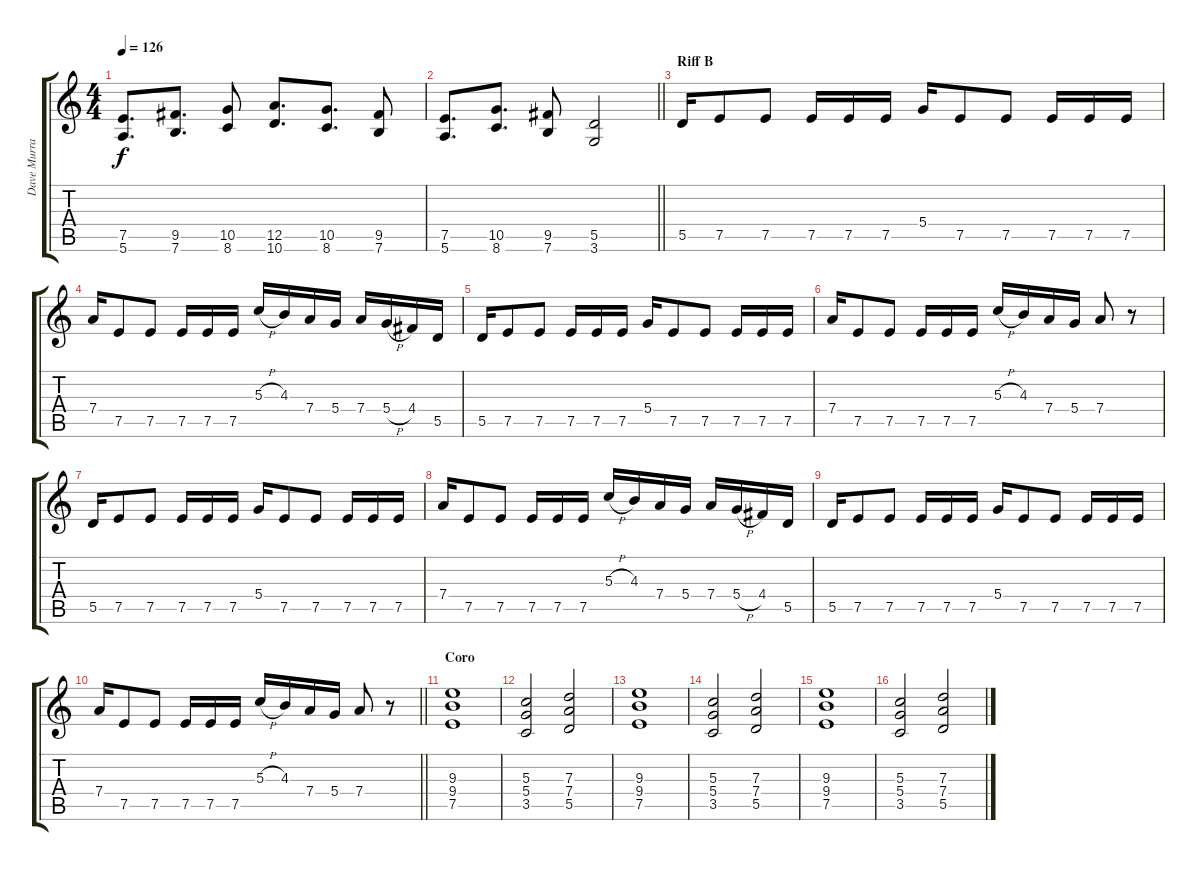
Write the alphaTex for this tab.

\track ("Dave Murray" "Dave Murra") {instrument distortionguitar}
\staff {score tabs}
\tuning (E4 B3 G3 D3 A2 E2) {hide}
\ts (4 4)
\tempo 126
\clef g2
\ks c
(7.5 5.6).8{d dy f} (9.5 7.6).8{d} (10.5 8.6).8 (12.5 10.6).8{d} (10.5 8.6).8{d} (9.5 7.6).8 |
\barLineRight lightlight
(7.5 5.6).8{d} (10.5 8.6).8{d} (9.5 7.6).8 (5.5 3.6).2 |
\section ("" "Riff B")
5.5.16 7.5.8 7.5.8 7.5.16 7.5.16 7.5.16 5.4.16 7.5.8 7.5.8 7.5.16 7.5.16 7.5.16 |
7.4.16 7.5.8 7.5.8 7.5.16 7.5.16 7.5.16 5.3{h}.16 4.3.16 7.4.16 5.4.16 7.4.16 5.4{h}.16 4.4.16 5.5.16 |
5.5.16 7.5.8 7.5.8 7.5.16 7.5.16 7.5.16 5.4.16 7.5.8 7.5.8 7.5.16 7.5.16 7.5.16 |
7.4.16 7.5.8 7.5.8 7.5.16 7.5.16 7.5.16 5.3{h}.16 4.3.16 7.4.16 5.4.16 7.4.8 r.8 |
5.5.16 7.5.8 7.5.8 7.5.16 7.5.16 7.5.16 5.4.16 7.5.8 7.5.8 7.5.16 7.5.16 7.5.16 |
7.4.16 7.5.8 7.5.8 7.5.16 7.5.16 7.5.16 5.3{h}.16 4.3.16 7.4.16 5.4.16 7.4.16 5.4{h}.16 4.4.16 5.5.16 |
5.5.16 7.5.8 7.5.8 7.5.16 7.5.16 7.5.16 5.4.16 7.5.8 7.5.8 7.5.16 7.5.16 7.5.16 |
\barLineRight lightlight
7.4.16 7.5.8 7.5.8 7.5.16 7.5.16 7.5.16 5.3{h}.16 4.3.16 7.4.16 5.4.16 7.4.8 r.8 |
\section ("" "Coro")
(9.3 9.4 7.5).1 |
(5.3 5.4 3.5).2 (7.3 7.4 5.5).2 |
(9.3 9.4 7.5).1 |
(5.3 5.4 3.5).2 (7.3 7.4 5.5).2 |
(9.3 9.4 7.5).1 |
(5.3 5.4 3.5).2 (7.3 7.4 5.5).2
